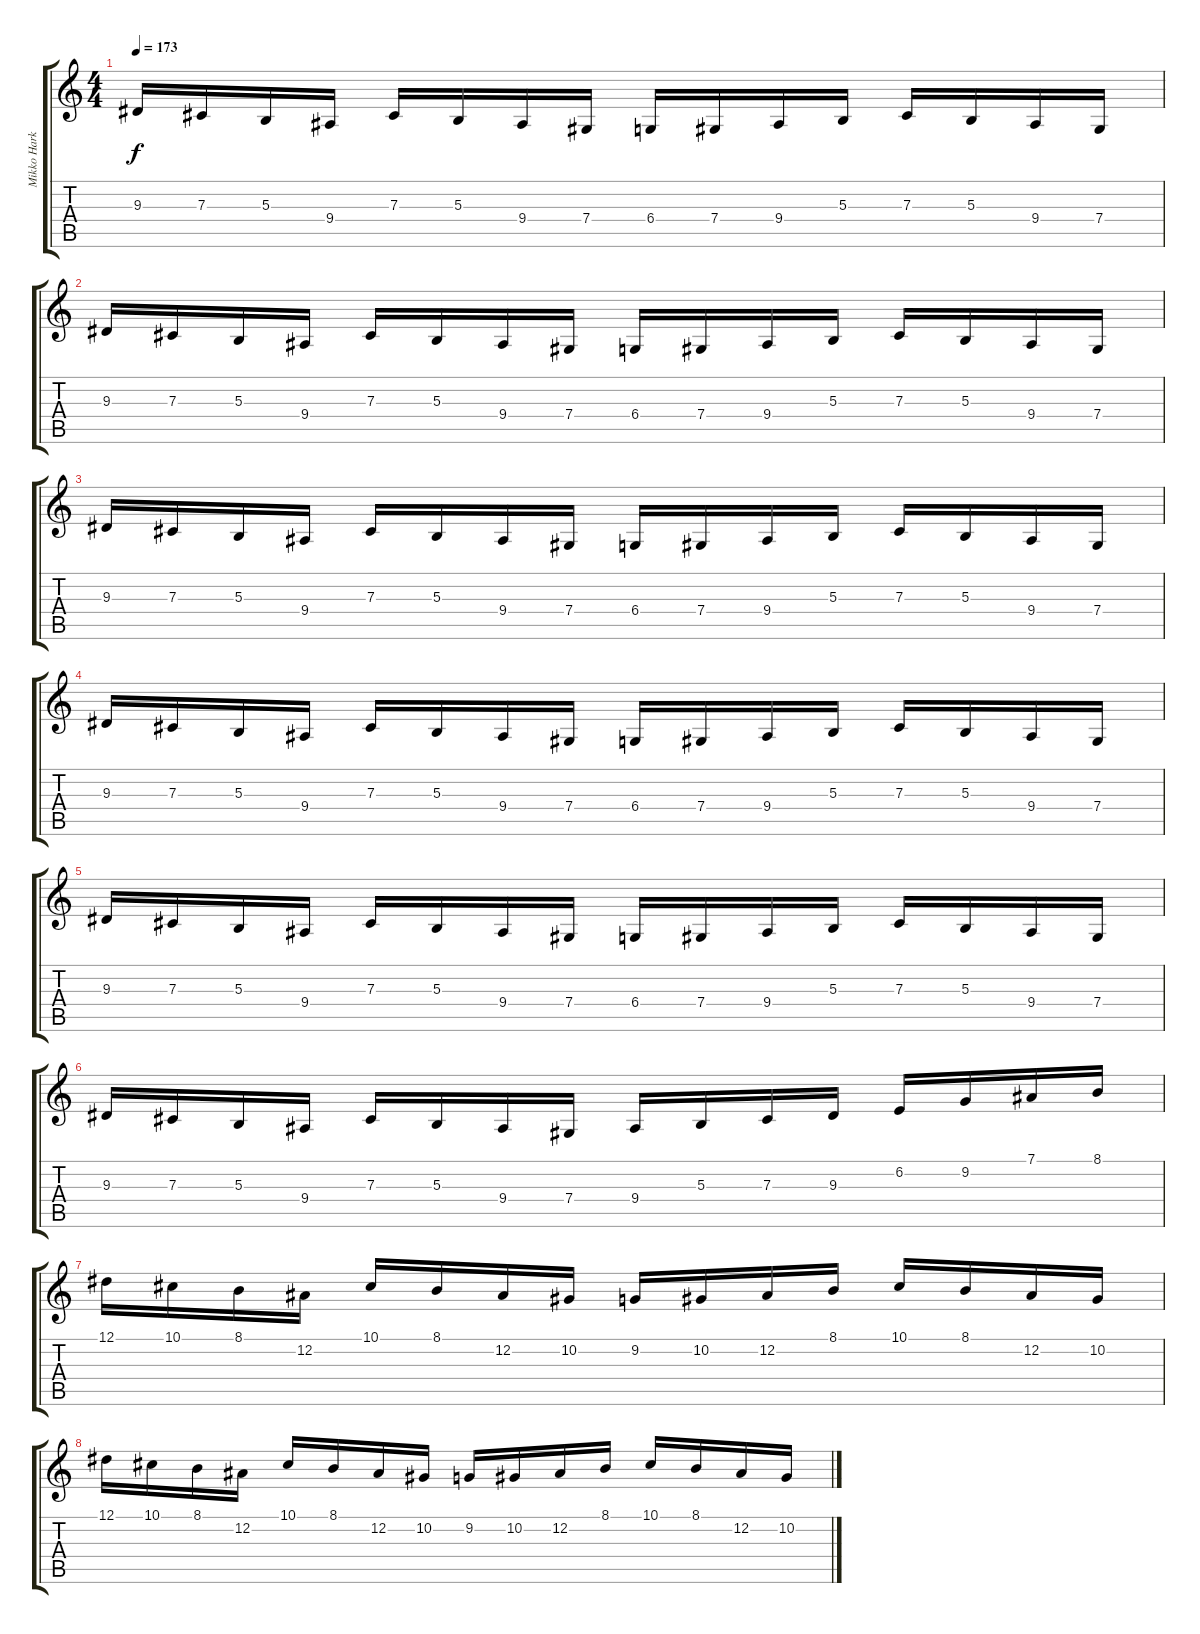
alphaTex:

\track ("Mikko Harkin - Keyboard I" "Mikko Hark") {instrument lead2sawtooth}
\staff {score tabs}
\tuning (Eb4 Bb3 Gb3 Db3 Ab2 Eb2) {hide}
\ts (4 4)
\tempo 173
\clef g2
\ks aminor
9.3.16{dy f} 7.3.16 5.3.16 9.4.16 7.3.16 5.3.16 9.4.16 7.4.16 6.4.16 7.4.16 9.4.16 5.3.16 7.3.16 5.3.16 9.4.16 7.4.16 |
9.3.16 7.3.16 5.3.16 9.4.16 7.3.16 5.3.16 9.4.16 7.4.16 6.4.16 7.4.16 9.4.16 5.3.16 7.3.16 5.3.16 9.4.16 7.4.16 |
9.3.16 7.3.16 5.3.16 9.4.16 7.3.16 5.3.16 9.4.16 7.4.16 6.4.16 7.4.16 9.4.16 5.3.16 7.3.16 5.3.16 9.4.16 7.4.16 |
9.3.16 7.3.16 5.3.16 9.4.16 7.3.16 5.3.16 9.4.16 7.4.16 6.4.16 7.4.16 9.4.16 5.3.16 7.3.16 5.3.16 9.4.16 7.4.16 |
9.3.16 7.3.16 5.3.16 9.4.16 7.3.16 5.3.16 9.4.16 7.4.16 6.4.16 7.4.16 9.4.16 5.3.16 7.3.16 5.3.16 9.4.16 7.4.16 |
9.3.16 7.3.16 5.3.16 9.4.16 7.3.16 5.3.16 9.4.16 7.4.16 9.4.16 5.3.16 7.3.16 9.3.16 6.2.16 9.2.16 7.1.16 8.1.16 |
12.1.16 10.1.16 8.1.16 12.2.16 10.1.16 8.1.16 12.2.16 10.2.16 9.2.16 10.2.16 12.2.16 8.1.16 10.1.16 8.1.16 12.2.16 10.2.16 |
12.1.16 10.1.16 8.1.16 12.2.16 10.1.16 8.1.16 12.2.16 10.2.16 9.2.16 10.2.16 12.2.16 8.1.16 10.1.16 8.1.16 12.2.16 10.2.16
